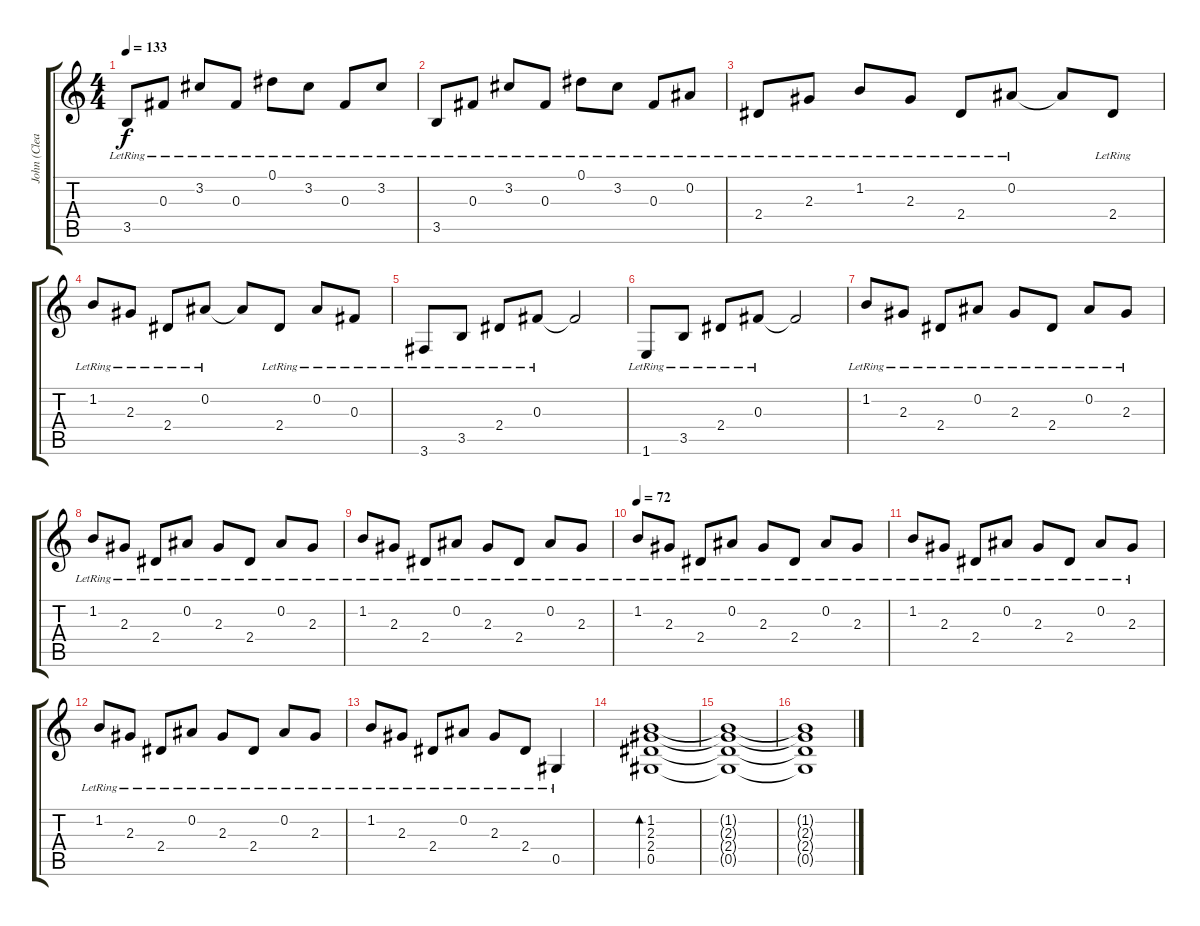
\track ("John (Clean)" "John (Clea") {instrument electricguitarclean}
\staff {score tabs}
\tuning (Eb4 Bb3 Gb3 Db3 Ab2 Eb2) {hide}
\ts (4 4)
\tempo 133
\clef g2
\ks c
3.5{lr}.8{dy f} 0.3{lr}.8 3.2{lr}.8 0.3{lr}.8 0.1{lr}.8 3.2{lr}.8 0.3{lr}.8 3.2{lr}.8 |
3.5{lr}.8 0.3{lr}.8 3.2{lr}.8 0.3{lr}.8 0.1{lr}.8 3.2{lr}.8 0.3{lr}.8 0.2{lr}.8 |
2.4{lr}.8 2.3{lr}.8 1.2{lr}.8 2.3{lr}.8 2.4{lr}.8 0.2{lr}.8 0.2{t}.8 2.4{lr}.8 |
1.2{lr}.8 2.3{lr}.8 2.4{lr}.8 0.2{lr}.8 0.2{t}.8 2.4{lr}.8 0.2{lr}.8 0.3{lr}.8 |
3.6{lr}.8 3.5{lr}.8 2.4{lr}.8 0.3{lr}.8 0.3{t}.2 |
1.6{lr}.8 3.5{lr}.8 2.4{lr}.8 0.3{lr}.8 0.3{t}.2 |
1.2{lr}.8 2.3{lr}.8 2.4{lr}.8 0.2{lr}.8 2.3{lr}.8 2.4{lr}.8 0.2{lr}.8 2.3{lr}.8 |
1.2{lr}.8 2.3{lr}.8 2.4{lr}.8 0.2{lr}.8 2.3{lr}.8 2.4{lr}.8 0.2{lr}.8 2.3{lr}.8 |
1.2{lr}.8 2.3{lr}.8 2.4{lr}.8 0.2{lr}.8 2.3{lr}.8 2.4{lr}.8 0.2{lr}.8 2.3{lr}.8 |
\tempo 72
1.2{lr}.8 2.3{lr}.8 2.4{lr}.8 0.2{lr}.8 2.3{lr}.8 2.4{lr}.8 0.2{lr}.8 2.3{lr}.8 |
1.2{lr}.8 2.3{lr}.8 2.4{lr}.8 0.2{lr}.8 2.3{lr}.8 2.4{lr}.8 0.2{lr}.8 2.3{lr}.8 |
1.2{lr}.8 2.3{lr}.8 2.4{lr}.8 0.2{lr}.8 2.3{lr}.8 2.4{lr}.8 0.2{lr}.8 2.3{lr}.8 |
1.2{lr}.8 2.3{lr}.8 2.4{lr}.8 0.2{lr}.8 2.3{lr}.8 2.4{lr}.8 0.5{lr}.4 |
(1.2 2.3 2.4 0.5).1{bd 480} |
(1.2{t} 2.3{t} 2.4{t} 0.5{t}).1 |
(1.2{t} 2.3{t} 2.4{t} 0.5{t}).1
